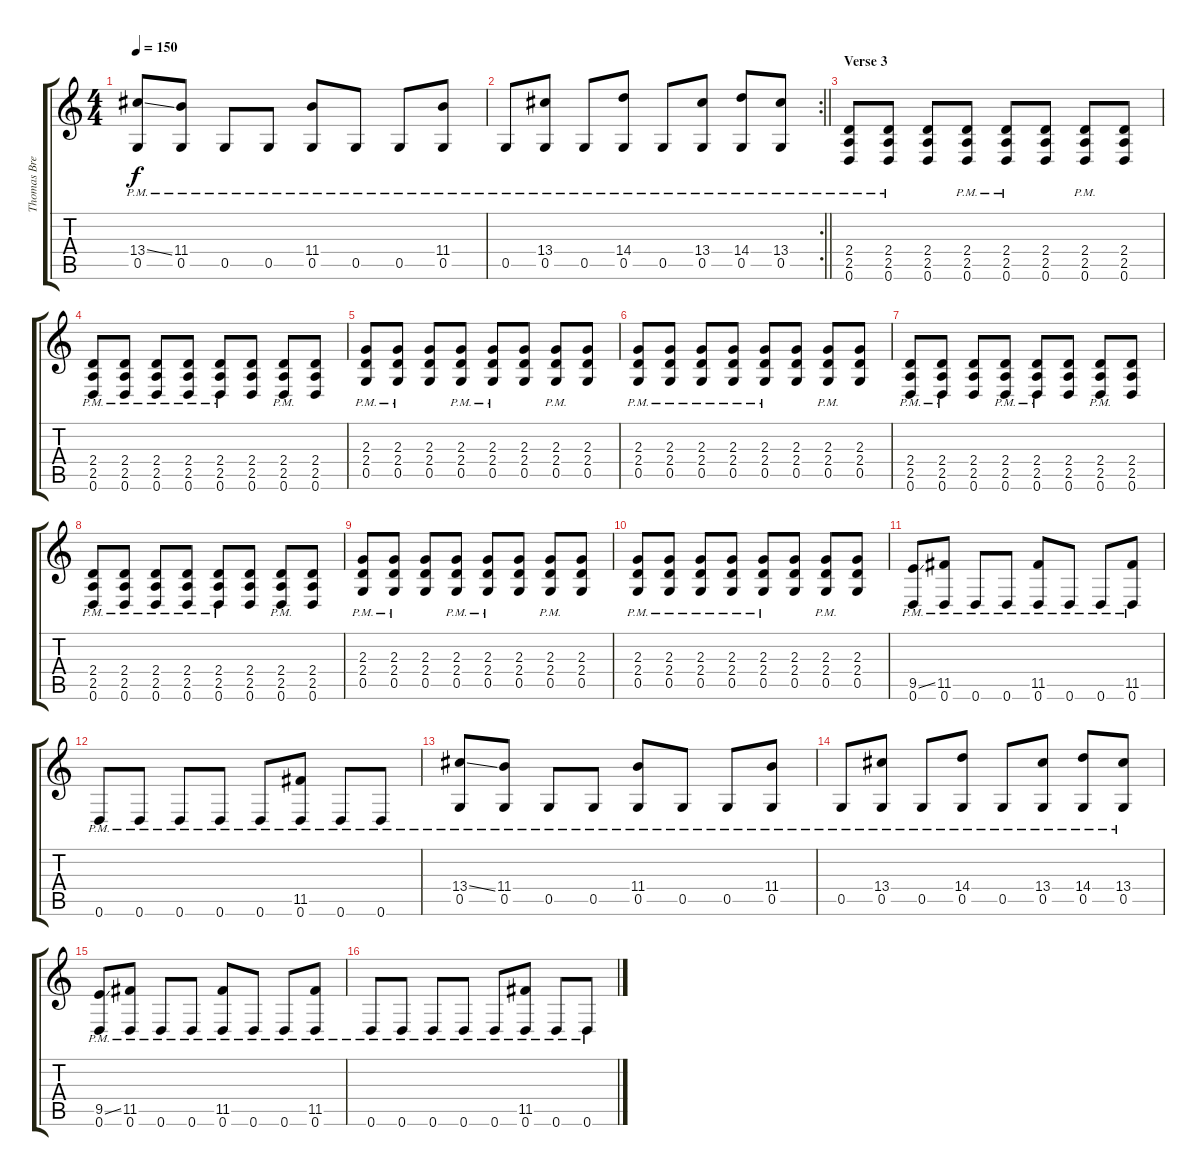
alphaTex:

\track ("Thomas Bredahl Rythm" "Thomas Bre") {instrument distortionguitar}
\staff {score tabs}
\tuning (D4 A3 F3 C3 G2 D2) {hide}
\ts (4 4)
\tempo 150
\clef g2
\ks c
(13.4{ss} 0.5{pm}).8{dy f} (11.4 0.5{pm}).8 0.5{pm}.8 0.5{pm}.8 (11.4 0.5{pm}).8 0.5{pm}.8 0.5{pm}.8 (11.4 0.5{pm}).8 |
\rc 2
\barLineRight lightlight
0.5{pm}.8 (13.4 0.5{pm}).8 0.5{pm}.8 (14.4 0.5{pm}).8 0.5{pm}.8 (13.4 0.5{pm}).8 (14.4 0.5{pm}).8 (13.4 0.5{pm}).8 |
\section ("" "Verse 3")
(2.4{pm} 2.5{pm} 0.6{pm}).8 (2.4{pm} 2.5{pm} 0.6{pm}).8 (2.4 2.5 0.6).8 (2.4{pm} 2.5{pm} 0.6{pm}).8 (2.4{pm} 2.5{pm} 0.6{pm}).8 (2.4 2.5 0.6).8 (2.4{pm} 2.5{pm} 0.6{pm}).8 (2.4 2.5 0.6).8 |
(2.4{pm} 2.5{pm} 0.6{pm}).8 (2.4{pm} 2.5{pm} 0.6{pm}).8 (2.4{pm} 2.5{pm} 0.6{pm}).8 (2.4{pm} 2.5{pm} 0.6{pm}).8 (2.4{pm} 2.5{pm} 0.6{pm}).8 (2.4 2.5 0.6).8 (2.4{pm} 2.5{pm} 0.6{pm}).8 (2.4 2.5 0.6).8 |
(2.3{pm} 2.4{pm} 0.5{pm}).8 (2.3{pm} 2.4{pm} 0.5{pm}).8 (2.3 2.4 0.5).8 (2.3{pm} 2.4{pm} 0.5{pm}).8 (2.3{pm} 2.4{pm} 0.5{pm}).8 (2.3 2.4 0.5).8 (2.3{pm} 2.4{pm} 0.5{pm}).8 (2.3 2.4 0.5).8 |
(2.3{pm} 2.4{pm} 0.5{pm}).8 (2.3{pm} 2.4{pm} 0.5{pm}).8 (2.3{pm} 2.4{pm} 0.5{pm}).8 (2.3{pm} 2.4{pm} 0.5{pm}).8 (2.3{pm} 2.4{pm} 0.5{pm}).8 (2.3 2.4 0.5).8 (2.3{pm} 2.4{pm} 0.5{pm}).8 (2.3 2.4 0.5).8 |
(2.4{pm} 2.5{pm} 0.6{pm}).8 (2.4{pm} 2.5{pm} 0.6{pm}).8 (2.4 2.5 0.6).8 (2.4{pm} 2.5{pm} 0.6{pm}).8 (2.4{pm} 2.5{pm} 0.6{pm}).8 (2.4 2.5 0.6).8 (2.4{pm} 2.5{pm} 0.6{pm}).8 (2.4 2.5 0.6).8 |
(2.4{pm} 2.5{pm} 0.6{pm}).8 (2.4{pm} 2.5{pm} 0.6{pm}).8 (2.4{pm} 2.5{pm} 0.6{pm}).8 (2.4{pm} 2.5{pm} 0.6{pm}).8 (2.4{pm} 2.5{pm} 0.6{pm}).8 (2.4 2.5 0.6).8 (2.4{pm} 2.5{pm} 0.6{pm}).8 (2.4 2.5 0.6).8 |
(2.3{pm} 2.4{pm} 0.5{pm}).8 (2.3{pm} 2.4{pm} 0.5{pm}).8 (2.3 2.4 0.5).8 (2.3{pm} 2.4{pm} 0.5{pm}).8 (2.3{pm} 2.4{pm} 0.5{pm}).8 (2.3 2.4 0.5).8 (2.3{pm} 2.4{pm} 0.5{pm}).8 (2.3 2.4 0.5).8 |
(2.3{pm} 2.4{pm} 0.5{pm}).8 (2.3{pm} 2.4{pm} 0.5{pm}).8 (2.3{pm} 2.4{pm} 0.5{pm}).8 (2.3{pm} 2.4{pm} 0.5{pm}).8 (2.3{pm} 2.4{pm} 0.5{pm}).8 (2.3 2.4 0.5).8 (2.3{pm} 2.4{pm} 0.5{pm}).8 (2.3 2.4 0.5).8 |
(9.5{ss} 0.6{pm}).8 (11.5 0.6{pm}).8 0.6{pm}.8 0.6{pm}.8 (11.5 0.6{pm}).8 0.6{pm}.8 0.6{pm}.8 (11.5 0.6{pm}).8 |
0.6{pm}.8 0.6{pm}.8 0.6{pm}.8 0.6{pm}.8 0.6{pm}.8 (11.5 0.6{pm}).8 0.6{pm}.8 0.6{pm}.8 |
(13.4{ss} 0.5{pm}).8 (11.4 0.5{pm}).8 0.5{pm}.8 0.5{pm}.8 (11.4 0.5{pm}).8 0.5{pm}.8 0.5{pm}.8 (11.4 0.5{pm}).8 |
0.5{pm}.8 (13.4 0.5{pm}).8 0.5{pm}.8 (14.4 0.5{pm}).8 0.5{pm}.8 (13.4 0.5{pm}).8 (14.4 0.5{pm}).8 (13.4 0.5{pm}).8 |
(9.5{ss} 0.6{pm}).8 (11.5 0.6{pm}).8 0.6{pm}.8 0.6{pm}.8 (11.5 0.6{pm}).8 0.6{pm}.8 0.6{pm}.8 (11.5 0.6{pm}).8 |
0.6{pm}.8 0.6{pm}.8 0.6{pm}.8 0.6{pm}.8 0.6{pm}.8 (11.5 0.6{pm}).8 0.6{pm}.8 0.6{pm}.8
